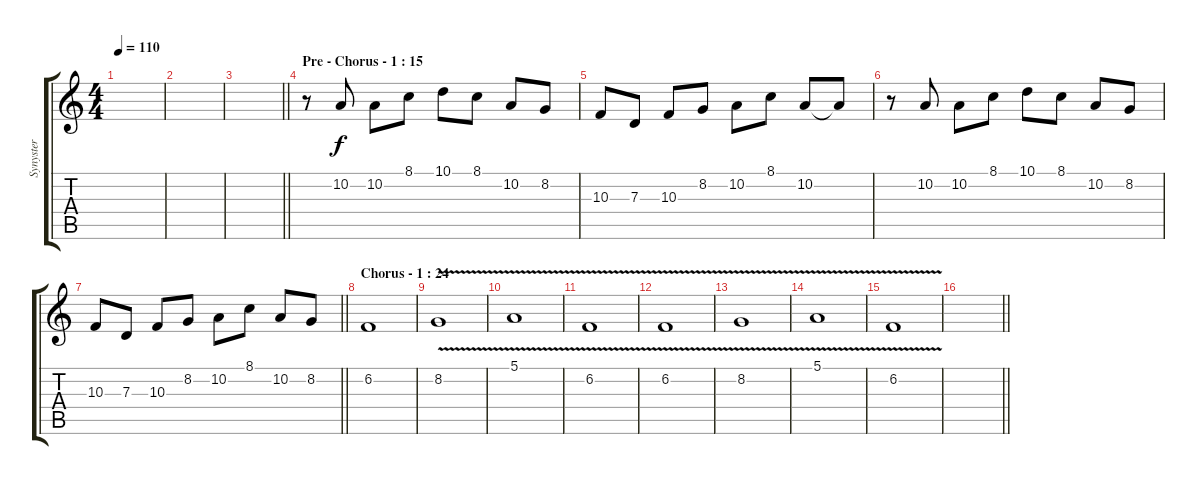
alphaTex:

\track ("  Synyster Gates - Vocals" "  Synyster") {instrument lead1square}
\staff {score tabs}
\tuning (E4 B3 G3 D3 A2 D2) {hide}
\ts (4 4)
\tempo 110
\clef g2
\ks c
|
|
\barLineRight lightlight
|
\section ("" "Pre - Chorus - 1 : 15")
r.8 10.2.8 10.2.8 8.1.8 10.1.8 8.1.8 10.2.8 8.2.8 |
10.3.8 7.3.8 10.3.8 8.2.8 10.2.8 8.1.8 10.2.8 10.2{t}.8 |
r.8 10.2.8 10.2.8 8.1.8 10.1.8 8.1.8 10.2.8 8.2.8 |
\barLineRight lightlight
10.3.8 7.3.8 10.3.8 8.2.8 10.2.8 8.1.8 10.2.8 8.2.8 |
\section ("" "Chorus - 1 : 24")
6.2.1 |
8.2{v}.1 |
5.1{v}.1 |
6.2{v}.1 |
6.2{v}.1 |
8.2{v}.1 |
5.1{v}.1 |
6.2{v}.1 |
\barLineRight lightlight
